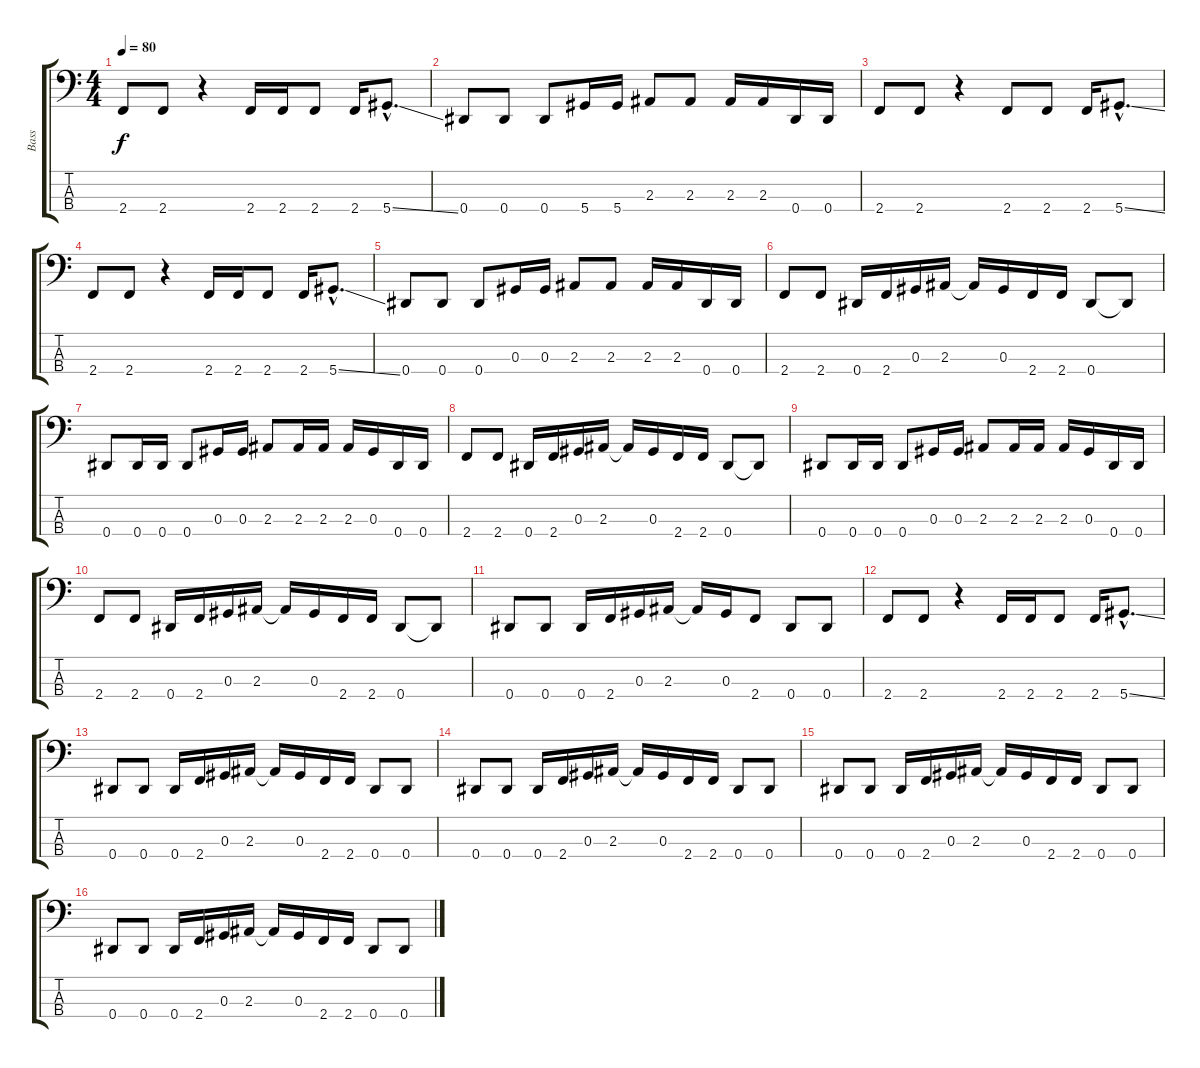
\track ("Bass" "Bass") {instrument fretlessbass}
\staff {score tabs}
\tuning (Gb2 Db2 Ab1 Eb1) {hide}
\ts (4 4)
\tempo 80
\clef f4
\ks c
2.4.8{dy f} 2.4.8 r.4 2.4.16 2.4.16 2.4.8 2.4.16 5.4{ss hac}.8{d} |
0.4.8 0.4.8 0.4.8 5.4.16 5.4.16 2.3.8 2.3.8 2.3.16 2.3.16 0.4.16 0.4.16 |
2.4.8 2.4.8 r.4 2.4.8 2.4.8 2.4.16 5.4{ss hac}.8{d} |
2.4.8 2.4.8 r.4 2.4.16 2.4.16 2.4.8 2.4.16 5.4{ss hac}.8{d} |
0.4.8 0.4.8 0.4.8 0.3.16 0.3.16 2.3.8 2.3.8 2.3.16 2.3.16 0.4.16 0.4.16 |
2.4.8 2.4.8 0.4.16 2.4.16 0.3.16 2.3.16 2.3{t}.16 0.3.16 2.4.16 2.4.16 0.4.8 0.4{t}.8 |
0.4.8 0.4.16 0.4.16 0.4.8 0.3.16 0.3.16 2.3.8 2.3.16 2.3.16 2.3.16 0.3.16 0.4.16 0.4.16 |
2.4.8 2.4.8 0.4.16 2.4.16 0.3.16 2.3.16 2.3{t}.16 0.3.16 2.4.16 2.4.16 0.4.8 0.4{t}.8 |
0.4.8 0.4.16 0.4.16 0.4.8 0.3.16 0.3.16 2.3.8 2.3.16 2.3.16 2.3.16 0.3.16 0.4.16 0.4.16 |
2.4.8 2.4.8 0.4.16 2.4.16 0.3.16 2.3.16 2.3{t}.16 0.3.16 2.4.16 2.4.16 0.4.8 0.4{t}.8 |
0.4.8 0.4.8 0.4.16 2.4.16 0.3.16 2.3.16 2.3{t}.16 0.3.16 2.4.8 0.4.8 0.4.8 |
2.4.8 2.4.8 r.4 2.4.16 2.4.16 2.4.8 2.4.16 5.4{ss hac}.8{d} |
0.4.8 0.4.8 0.4.16 2.4.16 0.3.16 2.3.16 2.3{t}.16 0.3.16 2.4.16 2.4.16 0.4.8 0.4.8 |
0.4.8 0.4.8 0.4.16 2.4.16 0.3.16 2.3.16 2.3{t}.16 0.3.16 2.4.16 2.4.16 0.4.8 0.4.8 |
0.4.8 0.4.8 0.4.16 2.4.16 0.3.16 2.3.16 2.3{t}.16 0.3.16 2.4.16 2.4.16 0.4.8 0.4.8 |
0.4.8 0.4.8 0.4.16 2.4.16 0.3.16 2.3.16 2.3{t}.16 0.3.16 2.4.16 2.4.16 0.4.8 0.4.8
